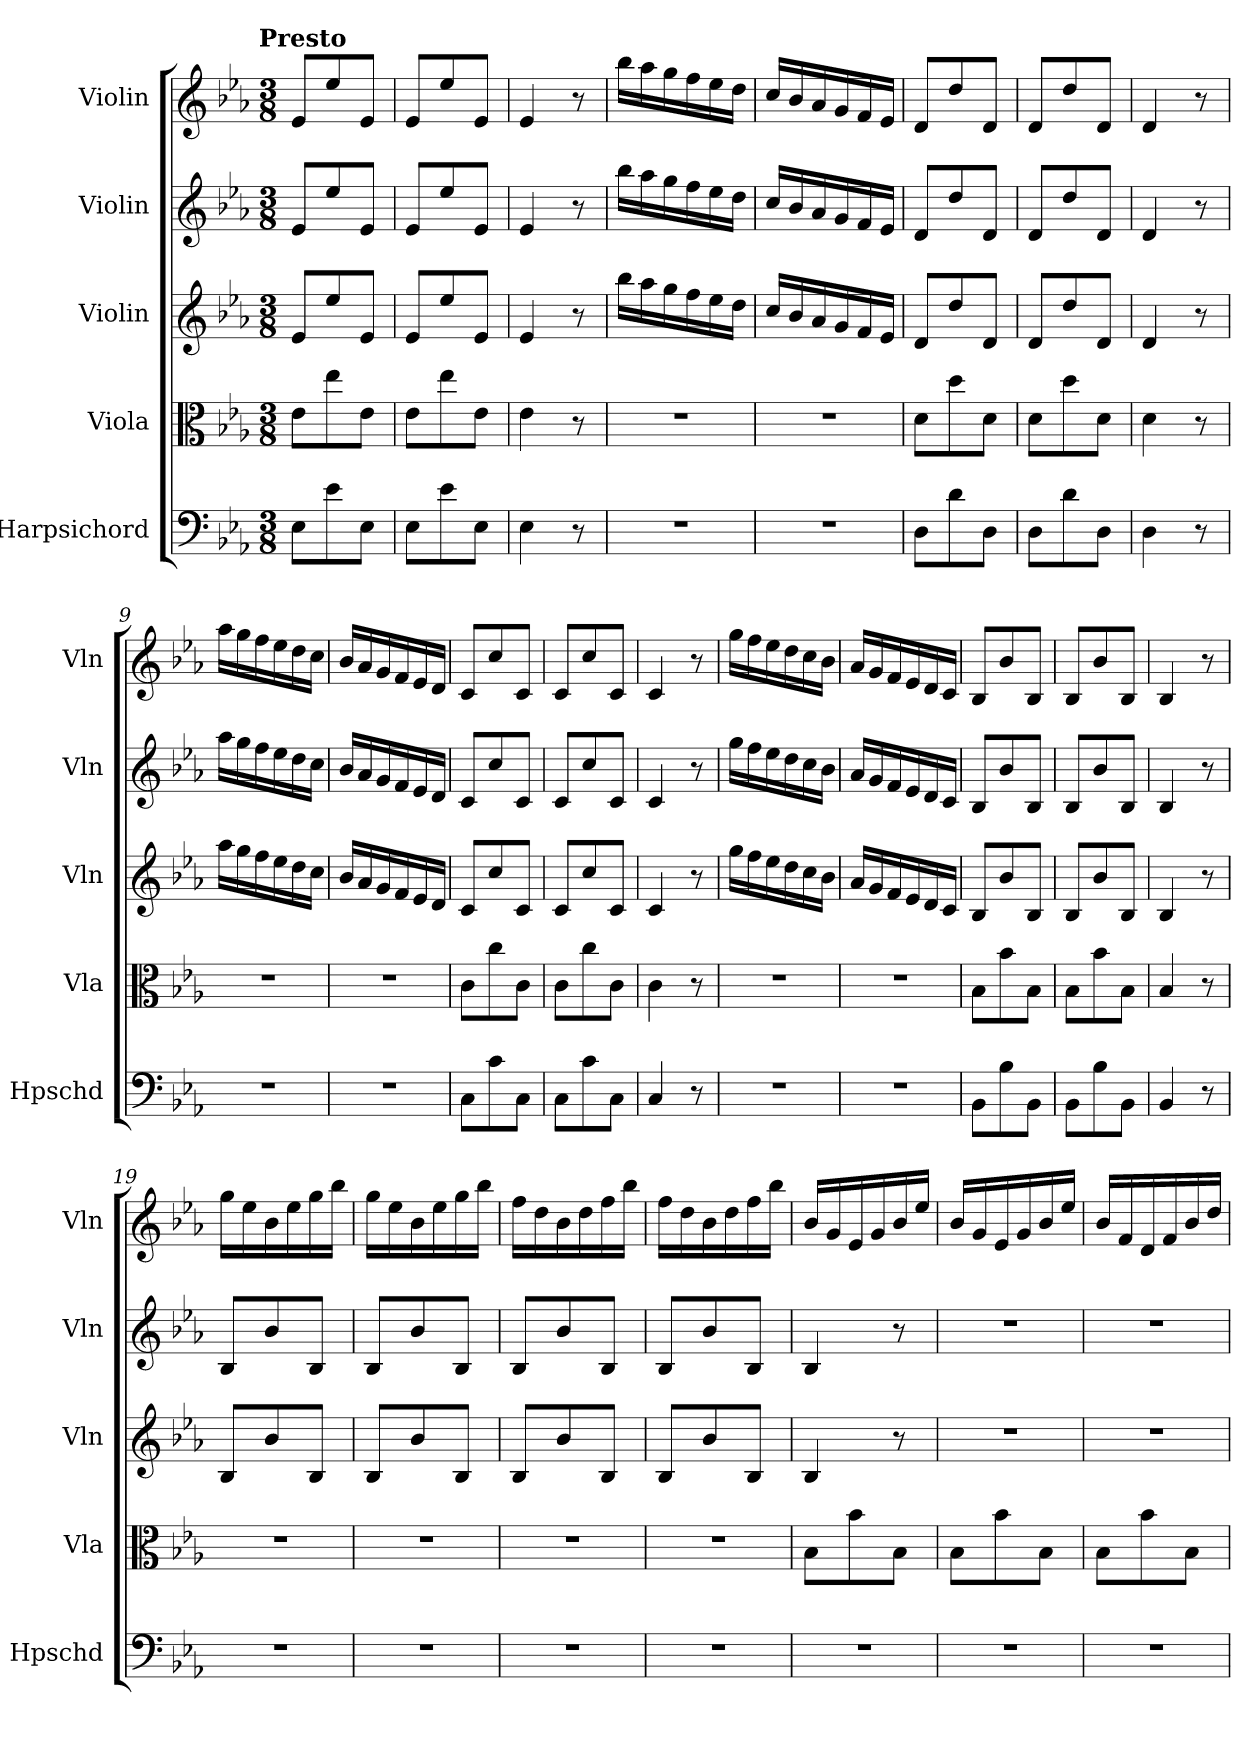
**kern	**kern	**kern	**kern	**kern
*part5	*part4	*part3	*part2	*part1
*staff5	*staff4	*staff3	*staff2	*staff1
*I"Harpsichord	*I"Viola	*I"Violin	*I"Violin	*I"Violin
*I'Hpschd	*I'Vla	*I'Vln	*I'Vln	*I'Vln
*clefF4	*clefC3	*clefG2	*clefG2	*clefG2
*k[b-e-a-]	*k[b-e-a-]	*k[b-e-a-]	*k[b-e-a-]	*k[b-e-a-]
*E-:	*E-:	*E-:	*E-:	*E-:
!!LO:TX:omd:t=Presto
*M3/8	*M3/8	*M3/8	*M3/8	*M3/8
*MM184	*MM184	*MM184	*MM184	*MM184
=1	=1	=1	=1	=1
8E-\L	8e-\L	8e-/L	8e-/L	8e-/L
8e-\	8ee-\	8ee-/	8ee-/	8ee-/
8E-\J	8e-\J	8e-/J	8e-/J	8e-/J
=2	=2	=2	=2	=2
8E-\L	8e-\L	8e-/L	8e-/L	8e-/L
8e-\	8ee-\	8ee-/	8ee-/	8ee-/
8E-\J	8e-\J	8e-/J	8e-/J	8e-/J
=3	=3	=3	=3	=3
4E-\	4e-\	4e-/	4e-/	4e-/
8r	8r	8r	8r	8r
=4	=4	=4	=4	=4
4.r	4.r	16bb-\LL	16bb-\LL	16bb-\LL
.	.	16aa-\	16aa-\	16aa-\
.	.	16gg\	16gg\	16gg\
.	.	16ff\	16ff\	16ff\
.	.	16ee-\	16ee-\	16ee-\
.	.	16dd\JJ	16dd\JJ	16dd\JJ
=5	=5	=5	=5	=5
4.r	4.r	16cc/LL	16cc/LL	16cc/LL
.	.	16b-/	16b-/	16b-/
.	.	16a-/	16a-/	16a-/
.	.	16g/	16g/	16g/
.	.	16f/	16f/	16f/
.	.	16e-/JJ	16e-/JJ	16e-/JJ
=6	=6	=6	=6	=6
8D\L	8d\L	8d/L	8d/L	8d/L
8d\	8dd\	8dd/	8dd/	8dd/
8D\J	8d\J	8d/J	8d/J	8d/J
=7	=7	=7	=7	=7
8D\L	8d\L	8d/L	8d/L	8d/L
8d\	8dd\	8dd/	8dd/	8dd/
8D\J	8d\J	8d/J	8d/J	8d/J
=8	=8	=8	=8	=8
4D\	4d\	4d/	4d/	4d/
8r	8r	8r	8r	8r
=9	=9	=9	=9	=9
4.r	4.r	16aa-\LL	16aa-\LL	16aa-\LL
.	.	16gg\	16gg\	16gg\
.	.	16ff\	16ff\	16ff\
.	.	16ee-\	16ee-\	16ee-\
.	.	16dd\	16dd\	16dd\
.	.	16cc\JJ	16cc\JJ	16cc\JJ
=10	=10	=10	=10	=10
4.r	4.r	16b-/LL	16b-/LL	16b-/LL
.	.	16a-/	16a-/	16a-/
.	.	16g/	16g/	16g/
.	.	16f/	16f/	16f/
.	.	16e-/	16e-/	16e-/
.	.	16d/JJ	16d/JJ	16d/JJ
=11	=11	=11	=11	=11
8C\L	8c\L	8c/L	8c/L	8c/L
8c\	8cc\	8cc/	8cc/	8cc/
8C\J	8c\J	8c/J	8c/J	8c/J
=12	=12	=12	=12	=12
8C\L	8c\L	8c/L	8c/L	8c/L
8c\	8cc\	8cc/	8cc/	8cc/
8C\J	8c\J	8c/J	8c/J	8c/J
=13	=13	=13	=13	=13
4C/	4c\	4c/	4c/	4c/
8r	8r	8r	8r	8r
=14	=14	=14	=14	=14
4.r	4.r	16gg\LL	16gg\LL	16gg\LL
.	.	16ff\	16ff\	16ff\
.	.	16ee-\	16ee-\	16ee-\
.	.	16dd\	16dd\	16dd\
.	.	16cc\	16cc\	16cc\
.	.	16b-\JJ	16b-\JJ	16b-\JJ
=15	=15	=15	=15	=15
4.r	4.r	16a-/LL	16a-/LL	16a-/LL
.	.	16g/	16g/	16g/
.	.	16f/	16f/	16f/
.	.	16e-/	16e-/	16e-/
.	.	16d/	16d/	16d/
.	.	16c/JJ	16c/JJ	16c/JJ
=16	=16	=16	=16	=16
8BB-\L	8B-\L	8B-/L	8B-/L	8B-/L
8B-\	8b-\	8b-/	8b-/	8b-/
8BB-\J	8B-\J	8B-/J	8B-/J	8B-/J
=17	=17	=17	=17	=17
8BB-\L	8B-\L	8B-/L	8B-/L	8B-/L
8B-\	8b-\	8b-/	8b-/	8b-/
8BB-\J	8B-\J	8B-/J	8B-/J	8B-/J
=18	=18	=18	=18	=18
4BB-/	4B-/	4B-/	4B-/	4B-/
8r	8r	8r	8r	8r
=19	=19	=19	=19	=19
4.r	4.r	8B-/L	8B-/L	16gg\LL
.	.	.	.	16ee-\
.	.	8b-/	8b-/	16b-\
.	.	.	.	16ee-\
.	.	8B-/J	8B-/J	16gg\
.	.	.	.	16bb-\JJ
=20	=20	=20	=20	=20
4.r	4.r	8B-/L	8B-/L	16gg\LL
.	.	.	.	16ee-\
.	.	8b-/	8b-/	16b-\
.	.	.	.	16ee-\
.	.	8B-/J	8B-/J	16gg\
.	.	.	.	16bb-\JJ
=21	=21	=21	=21	=21
4.r	4.r	8B-/L	8B-/L	16ff\LL
.	.	.	.	16dd\
.	.	8b-/	8b-/	16b-\
.	.	.	.	16dd\
.	.	8B-/J	8B-/J	16ff\
.	.	.	.	16bb-\JJ
=22	=22	=22	=22	=22
4.r	4.r	8B-/L	8B-/L	16ff\LL
.	.	.	.	16dd\
.	.	8b-/	8b-/	16b-\
.	.	.	.	16dd\
.	.	8B-/J	8B-/J	16ff\
.	.	.	.	16bb-\JJ
=23	=23	=23	=23	=23
4.r	8B-\L	4B-/	4B-/	16b-/LL
.	.	.	.	16g/
.	8b-\	.	.	16e-/
.	.	.	.	16g/
.	8B-\J	8r	8r	16b-/
.	.	.	.	16ee-/JJ
=24	=24	=24	=24	=24
4.r	8B-\L	4.r	4.r	16b-/LL
.	.	.	.	16g/
.	8b-\	.	.	16e-/
.	.	.	.	16g/
.	8B-\J	.	.	16b-/
.	.	.	.	16ee-/JJ
=25	=25	=25	=25	=25
4.r	8B-\L	4.r	4.r	16b-/LL
.	.	.	.	16f/
.	8b-\	.	.	16d/
.	.	.	.	16f/
.	8B-\J	.	.	16b-/
.	.	.	.	16dd/JJ
=	=	=	=	=
*-	*-	*-	*-	*-
